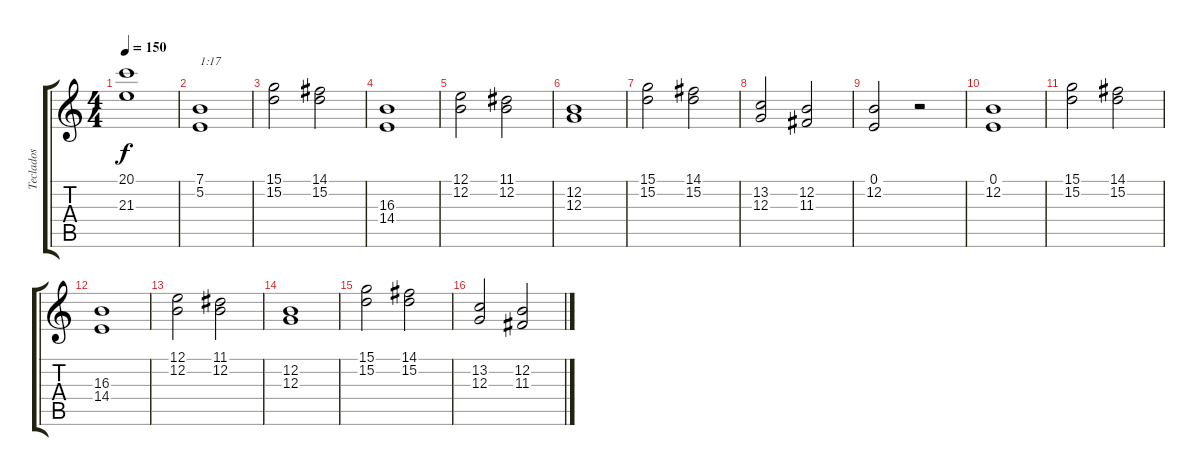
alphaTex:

\track ("Teclados" "Teclados") {instrument synthstrings1}
\staff {score tabs}
\tuning (E4 B3 G3 D3 A2 E2) {hide}
\ts (4 4)
\tempo 150
\clef g2
\ks c
(20.1{t} 21.3{t}).1{dy f} |
(7.1 5.2).1{txt "1:17"} |
(15.1 15.2).2 (14.1 15.2).2 |
(16.3 14.4).1 |
(12.1 12.2).2 (11.1 12.2).2 |
(12.2 12.3).1 |
(15.1 15.2).2 (14.1 15.2).2 |
(13.2 12.3).2 (12.2 11.3).2 |
(0.1 12.2).2 r.2 |
(0.1 12.2).1 |
(15.1 15.2).2 (14.1 15.2).2 |
(16.3 14.4).1 |
(12.1 12.2).2 (11.1 12.2).2 |
(12.2 12.3).1 |
(15.1 15.2).2 (14.1 15.2).2 |
(13.2 12.3).2 (12.2 11.3).2
